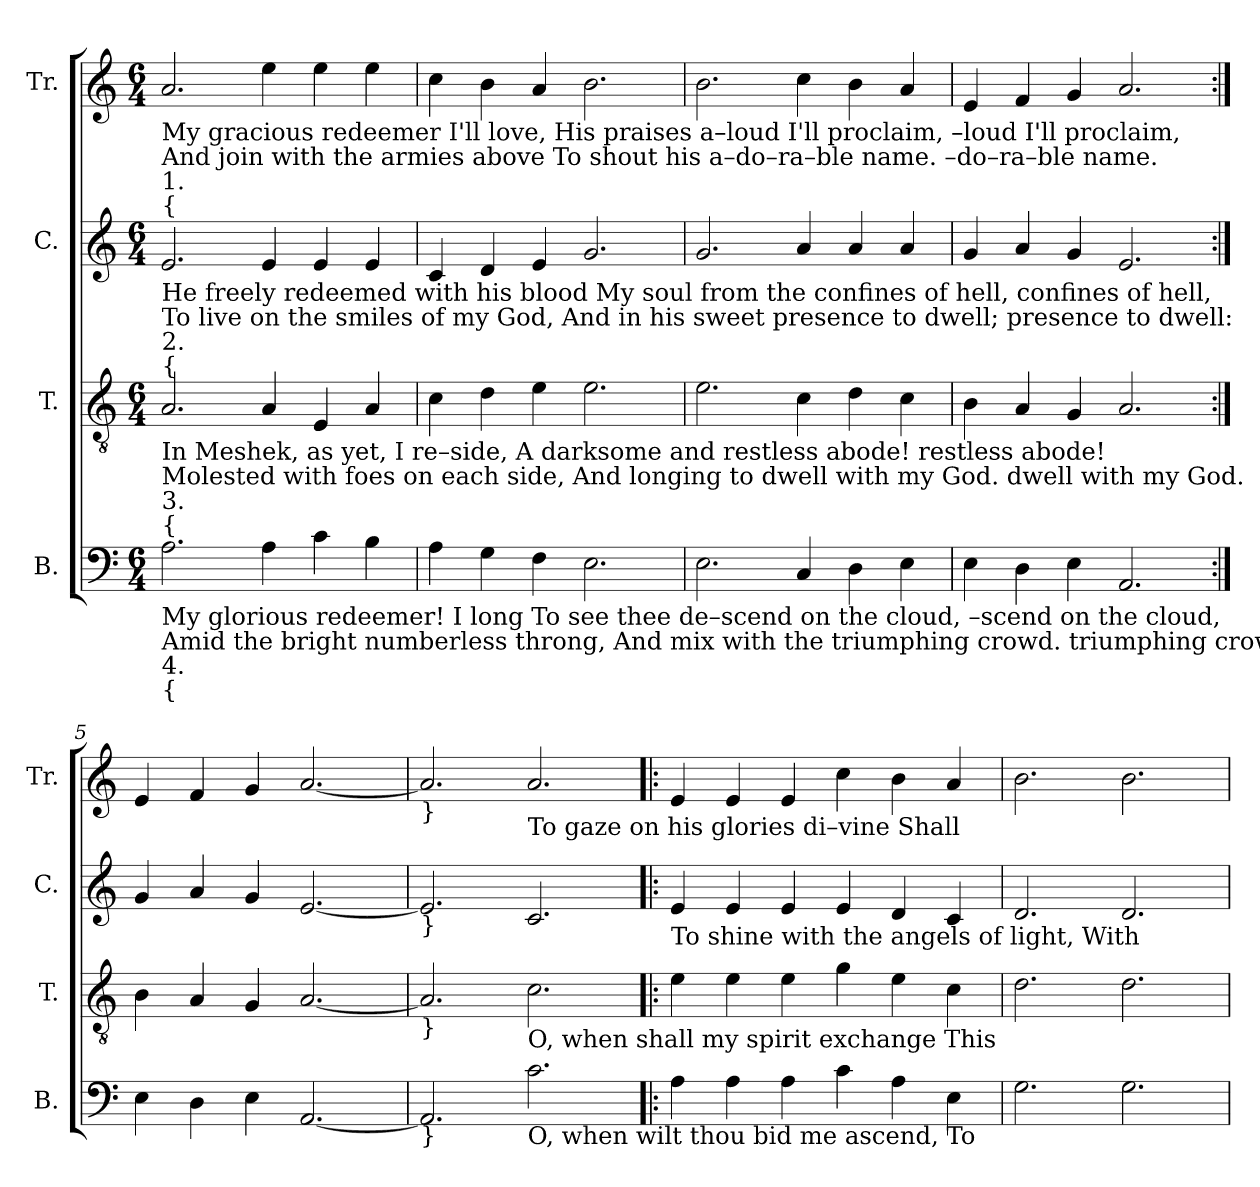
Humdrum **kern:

**kern	**kern	**kern	**kern
*part4	*part3	*part2	*part1
*staff4	*staff3	*staff2	*staff1
*I"B.	*I"T.	*I"C.	*I"Tr.
*I'B.	*I'T.	*I'C.	*I'Tr.
*clefF4	*clefGv2	*clefG2	*clefG2
*k[]	*k[]	*k[]	*k[]
*M6/4	*M6/4	*M6/4	*M6/4
*MM180	*MM180	*MM180	*MM180
=1	=1	=1	=1
!	!	!	!LO:TX:b:t=My gracious redeemer I'll love,      His praises a–loud I'll proclaim,     –loud I'll proclaim,
!	!	!	!LO:TX:b:t=And join with the armies above   To shout his  a–do–ra–ble name.     –do–ra–ble  name.
!	!	!	!LO:TX:b:t=1.
!	!	!	!LO:TX:b:t={
!	!	!LO:TX:b:t=He freely redeemed with his blood  My soul from the confines of hell,  confines of hell,	!
!	!	!LO:TX:b:t=To live on the smiles of my God,    And in his sweet presence to dwell;  presence to dwell&colon;	!
!	!	!LO:TX:b:t=2.	!
!	!	!LO:TX:b:t={	!
!	!LO:TX:b:t=In  Meshek,  as  yet,  I  re–side,      A darksome and restless abode!        restless abode!	!	!
!	!LO:TX:b:t=Molested with foes on each side,  And longing to dwell with my God.  dwell with my God.	!	!
!	!LO:TX:b:t=3.	!	!
!	!LO:TX:b:t={	!	!
!LO:TX:b:t=My glorious redeemer!  I  long    To see thee de–scend on the cloud,   –scend on the cloud,	!	!	!
!LO:TX:b:t=Amid the bright numberless throng,  And mix with the triumphing crowd.  triumphing crowd.	!	!	!
!LO:TX:b:t=4.	!	!	!
!LO:TX:b:t={	!	!	!
2.A\	2.A/	2.e/	2.a/
4A\	4A/	4e/	4ee\
4c\	4E/	4e/	4ee\
4B\	4A/	4e/	4ee\
=2	=2	=2	=2
4A\	4c\	4c/	4cc\
4G\	4d\	4d/	4b\
4F\	4e\	4e/	4a/
2.E\	2.e\	2.g/	2.b\
=3	=3	=3	=3
2.E\	2.e\	2.g/	2.b\
4C/	4c\	4a/	4cc\
4D\	4d\	4a/	4b\
4E\	4c\	4a/	4a/
=4	=4	=4	=4
4E\	4B\	4g/	4e/
4D\	4A/	4a/	4f/
4E\	4G/	4g/	4g/
2.AA/	2.A/	2.e/	2.a/
=5:|!	=5:|!	=5:|!	=5:|!
4E\	4B\	4g/	4e/
4D\	4A/	4a/	4f/
4E\	4G/	4g/	4g/
[2.AA/	[2.A/	[2.e/	[2.a/
=6	=6	=6	=6
!	!	!	!LO:TX:b:t=}
!	!	!LO:TX:b:t=}	!
!	!LO:TX:b:t=}	!	!
!LO:TX:b:t=}	!	!	!
2.AA/]	2.A/]	2.e/]	2.a/]
!	!	!	!LO:TX:b:t=To        gaze on his glories di–vine   Shall
!	!LO:TX:b:t=O,  when  shall  my  spirit  exchange   This	!	!
!LO:TX:b:t=O,  when wilt thou bid me ascend,  To	!	!	!
2.c\	2.c\	2.c/	2.a/
=7!|:	=7!|:	=7!|:	=7!|:
!	!	!LO:TX:b:t=To  shine  with  the  angels  of  light,  With	!
4A\	4e\	4e/	4e/
4A\	4e\	4e/	4e/
4A\	4e\	4e/	4e/
4c\	4g\	4e/	4cc\
4A\	4e\	4d/	4b\
4E\	4c\	4c/	4a/
=8	=8	=8	=8
2.G\	2.d\	2.d/	2.b\
2.G\	2.d\	2.d/	2.b\
=	=	=	=
*-	*-	*-	*-
